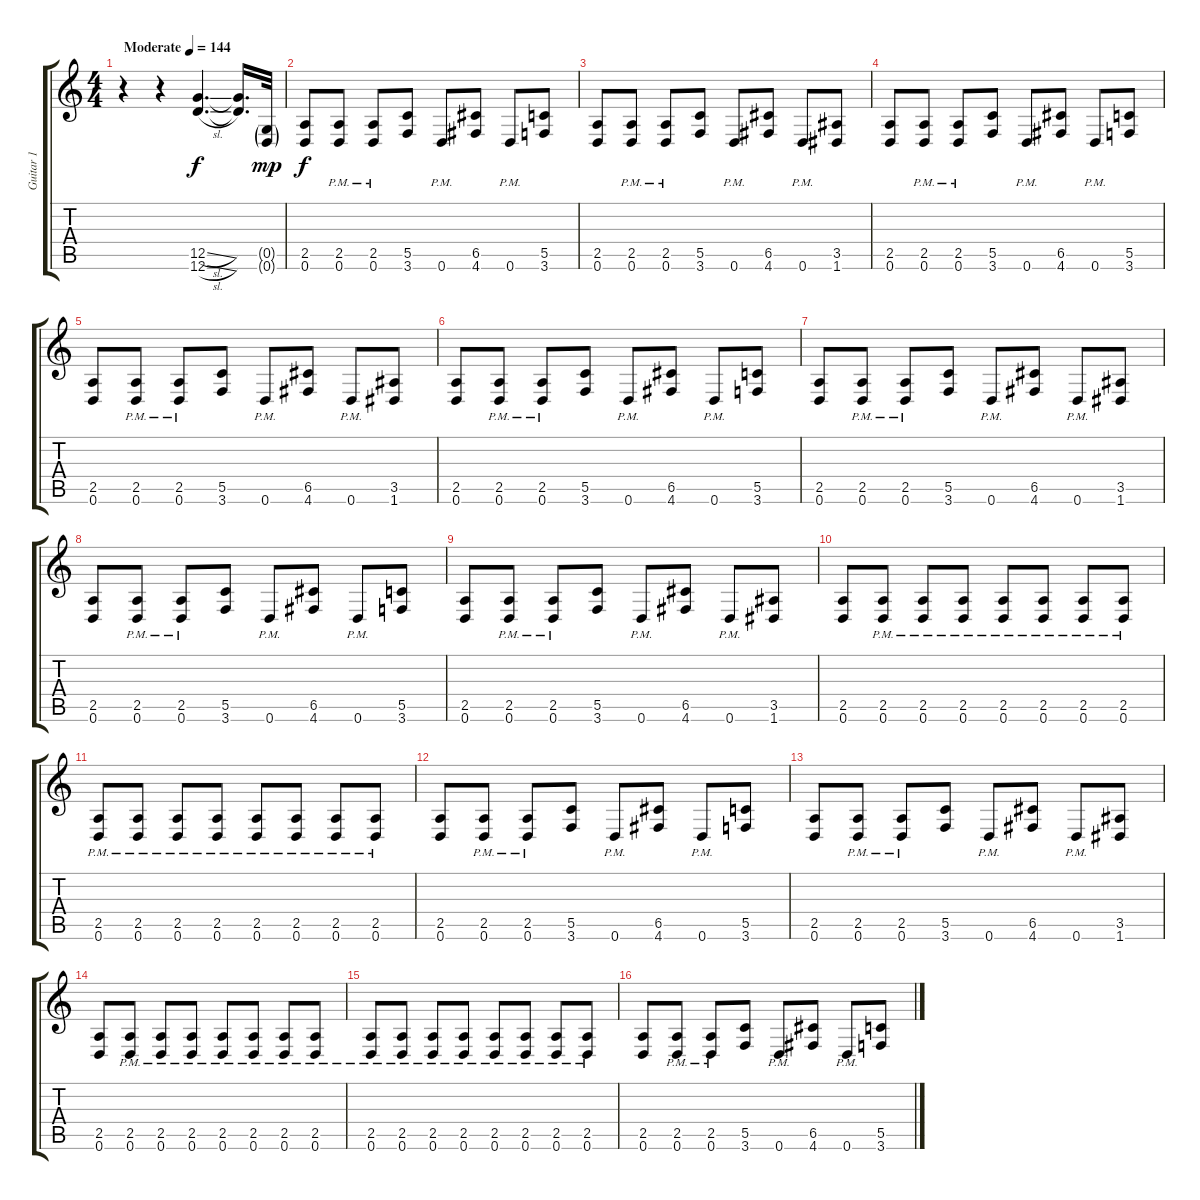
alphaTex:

\track ("Guitar 1" "Guitar 1") {instrument distortionguitar}
\staff {score tabs}
\tuning (D4 A3 F3 C3 G2 D2) {hide}
\ts (4 4)
\tempo (144 "Moderate")
\clef g2
\ks c
r.4{dy f instrument distortionguitar} r.4 (12.5{sl} 12.6{sl}).4{d} (12.5{t} 12.6{t}).16{d} (0.5{g} 0.6{g}).32{dy mp} |
(2.5 0.6).8{dy f} (2.5{pm} 0.6{pm}).8 (2.5{pm} 0.6{pm}).8 (5.5 3.6).8 0.6{pm}.8 (6.5 4.6).8 0.6{pm}.8 (5.5 3.6).8 |
(2.5 0.6).8 (2.5{pm} 0.6{pm}).8 (2.5{pm} 0.6{pm}).8 (5.5 3.6).8 0.6{pm}.8 (6.5 4.6).8 0.6{pm}.8 (3.5 1.6).8 |
(2.5 0.6).8 (2.5{pm} 0.6{pm}).8 (2.5{pm} 0.6{pm}).8 (5.5 3.6).8 0.6{pm}.8 (6.5 4.6).8 0.6{pm}.8 (5.5 3.6).8 |
(2.5 0.6).8 (2.5{pm} 0.6{pm}).8 (2.5{pm} 0.6{pm}).8 (5.5 3.6).8 0.6{pm}.8 (6.5 4.6).8 0.6{pm}.8 (3.5 1.6).8 |
(2.5 0.6).8 (2.5{pm} 0.6{pm}).8 (2.5{pm} 0.6{pm}).8 (5.5 3.6).8 0.6{pm}.8 (6.5 4.6).8 0.6{pm}.8 (5.5 3.6).8 |
(2.5 0.6).8 (2.5{pm} 0.6{pm}).8 (2.5{pm} 0.6{pm}).8 (5.5 3.6).8 0.6{pm}.8 (6.5 4.6).8 0.6{pm}.8 (3.5 1.6).8 |
(2.5 0.6).8 (2.5{pm} 0.6{pm}).8 (2.5{pm} 0.6{pm}).8 (5.5 3.6).8 0.6{pm}.8 (6.5 4.6).8 0.6{pm}.8 (5.5 3.6).8 |
(2.5 0.6).8 (2.5{pm} 0.6{pm}).8 (2.5{pm} 0.6{pm}).8 (5.5 3.6).8 0.6{pm}.8 (6.5 4.6).8 0.6{pm}.8 (3.5 1.6).8 |
(2.5 0.6).8 (2.5{pm} 0.6{pm}).8 (2.5{pm} 0.6{pm}).8 (2.5{pm} 0.6{pm}).8 (2.5{pm} 0.6{pm}).8 (2.5{pm} 0.6{pm}).8 (2.5{pm} 0.6{pm}).8 (2.5{pm} 0.6{pm}).8 |
(2.5{pm} 0.6{pm}).8 (2.5{pm} 0.6{pm}).8 (2.5{pm} 0.6{pm}).8 (2.5{pm} 0.6{pm}).8 (2.5{pm} 0.6{pm}).8 (2.5{pm} 0.6{pm}).8 (2.5{pm} 0.6{pm}).8 (2.5{pm} 0.6{pm}).8 |
(2.5 0.6).8 (2.5{pm} 0.6{pm}).8 (2.5{pm} 0.6{pm}).8 (5.5 3.6).8 0.6{pm}.8 (6.5 4.6).8 0.6{pm}.8 (5.5 3.6).8 |
(2.5 0.6).8 (2.5{pm} 0.6{pm}).8 (2.5{pm} 0.6{pm}).8 (5.5 3.6).8 0.6{pm}.8 (6.5 4.6).8 0.6{pm}.8 (3.5 1.6).8 |
(2.5 0.6).8 (2.5{pm} 0.6{pm}).8 (2.5{pm} 0.6{pm}).8 (2.5{pm} 0.6{pm}).8 (2.5{pm} 0.6{pm}).8 (2.5{pm} 0.6{pm}).8 (2.5{pm} 0.6{pm}).8 (2.5{pm} 0.6{pm}).8 |
(2.5{pm} 0.6{pm}).8 (2.5{pm} 0.6{pm}).8 (2.5{pm} 0.6{pm}).8 (2.5{pm} 0.6{pm}).8 (2.5{pm} 0.6{pm}).8 (2.5{pm} 0.6{pm}).8 (2.5{pm} 0.6{pm}).8 (2.5{pm} 0.6{pm}).8 |
(2.5 0.6).8 (2.5{pm} 0.6{pm}).8 (2.5{pm} 0.6{pm}).8 (5.5 3.6).8 0.6{pm}.8 (6.5 4.6).8 0.6{pm}.8 (5.5 3.6).8
